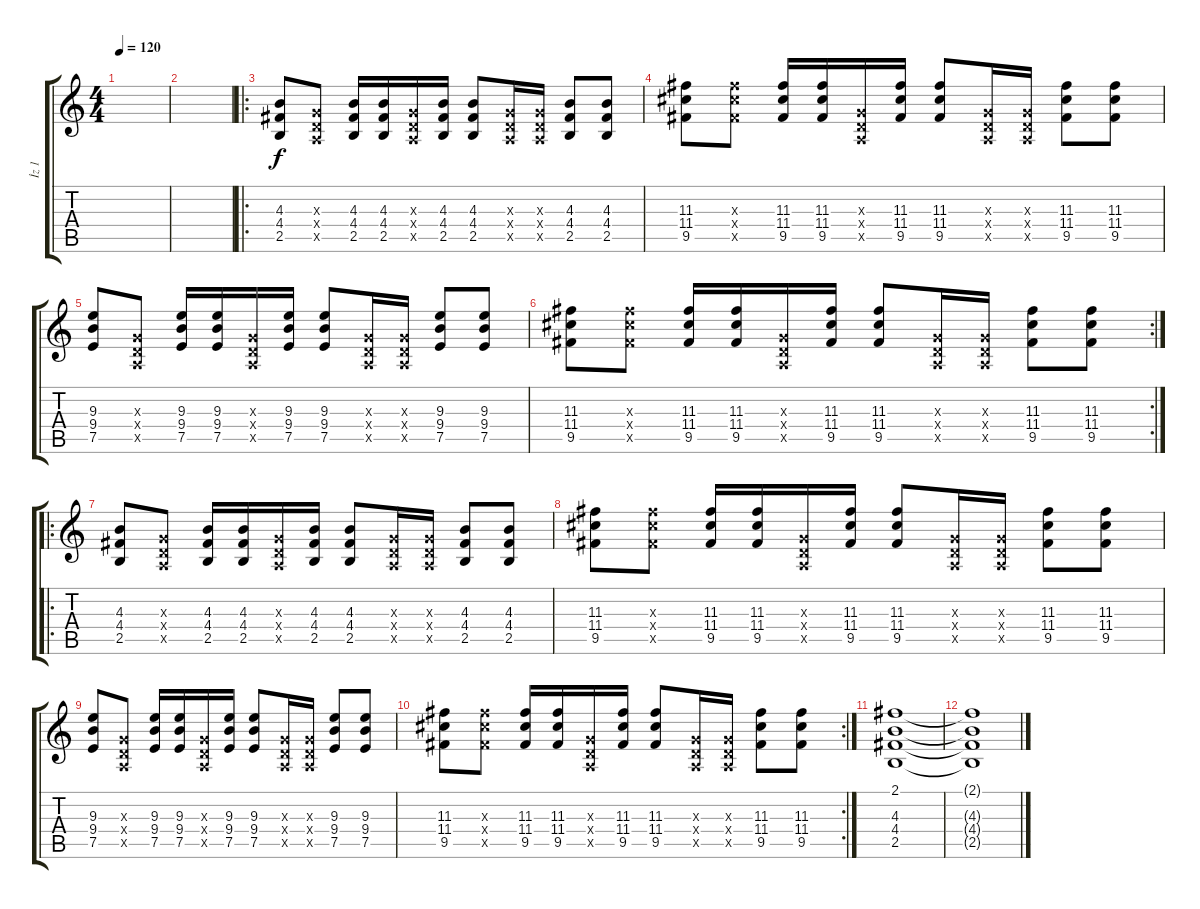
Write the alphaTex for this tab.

\track ("İz 1" "İz 1") {instrument distortionguitar}
\staff {score tabs}
\tuning (E4 B3 G3 D3 A2 E2) {hide}
\ts (4 4)
\tempo 120
\clef g2
\ks c
|
|
\ro
(4.3 4.4 2.5).8 (0.3{x} 0.4{x} 0.5{x}).8 (4.3 4.4 2.5).16 (4.3 4.4 2.5).16 (0.3{x} 0.4{x} 0.5{x}).16 (4.3 4.4 2.5).16 (4.3 4.4 2.5).8 (0.3{x} 0.4{x} 0.5{x}).16 (0.3{x} 0.4{x} 0.5{x}).16 (4.3 4.4 2.5).8 (4.3 4.4 2.5).8 |
(11.3 11.4 9.5).8 (11.3{x} 11.4{x} 9.5{x}).8 (11.3 11.4 9.5).16 (11.3 11.4 9.5).16 (0.3{x} 0.4{x} 0.5{x}).16 (11.3 11.4 9.5).16 (11.3 11.4 9.5).8 (0.3{x} 0.4{x} 0.5{x}).16 (0.3{x} 0.4{x} 0.5{x}).16 (11.3 11.4 9.5).8 (11.3 11.4 9.5).8 |
(9.3 9.4 7.5).8 (0.3{x} 0.4{x} 0.5{x}).8 (9.3 9.4 7.5).16 (9.3 9.4 7.5).16 (0.3{x} 0.4{x} 0.5{x}).16 (9.3 9.4 7.5).16 (9.3 9.4 7.5).8 (0.3{x} 0.4{x} 0.5{x}).16 (0.3{x} 0.4{x} 0.5{x}).16 (9.3 9.4 7.5).8 (9.3 9.4 7.5).8 |
\rc 2
(11.3 11.4 9.5).8 (11.3{x} 11.4{x} 9.5{x}).8 (11.3 11.4 9.5).16 (11.3 11.4 9.5).16 (0.3{x} 0.4{x} 0.5{x}).16 (11.3 11.4 9.5).16 (11.3 11.4 9.5).8 (0.3{x} 0.4{x} 0.5{x}).16 (0.3{x} 0.4{x} 0.5{x}).16 (11.3 11.4 9.5).8 (11.3 11.4 9.5).8 |
\ro
(4.3 4.4 2.5).8 (0.3{x} 0.4{x} 0.5{x}).8 (4.3 4.4 2.5).16 (4.3 4.4 2.5).16 (0.3{x} 0.4{x} 0.5{x}).16 (4.3 4.4 2.5).16 (4.3 4.4 2.5).8 (0.3{x} 0.4{x} 0.5{x}).16 (0.3{x} 0.4{x} 0.5{x}).16 (4.3 4.4 2.5).8 (4.3 4.4 2.5).8 |
(11.3 11.4 9.5).8 (11.3{x} 11.4{x} 9.5{x}).8 (11.3 11.4 9.5).16 (11.3 11.4 9.5).16 (0.3{x} 0.4{x} 0.5{x}).16 (11.3 11.4 9.5).16 (11.3 11.4 9.5).8 (0.3{x} 0.4{x} 0.5{x}).16 (0.3{x} 0.4{x} 0.5{x}).16 (11.3 11.4 9.5).8 (11.3 11.4 9.5).8 |
(9.3 9.4 7.5).8 (0.3{x} 0.4{x} 0.5{x}).8 (9.3 9.4 7.5).16 (9.3 9.4 7.5).16 (0.3{x} 0.4{x} 0.5{x}).16 (9.3 9.4 7.5).16 (9.3 9.4 7.5).8 (0.3{x} 0.4{x} 0.5{x}).16 (0.3{x} 0.4{x} 0.5{x}).16 (9.3 9.4 7.5).8 (9.3 9.4 7.5).8 |
\rc 2
(11.3 11.4 9.5).8 (11.3{x} 11.4{x} 9.5{x}).8 (11.3 11.4 9.5).16 (11.3 11.4 9.5).16 (0.3{x} 0.4{x} 0.5{x}).16 (11.3 11.4 9.5).16 (11.3 11.4 9.5).8 (0.3{x} 0.4{x} 0.5{x}).16 (0.3{x} 0.4{x} 0.5{x}).16 (11.3 11.4 9.5).8 (11.3 11.4 9.5).8 |
(2.1 4.3 4.4 2.5).1 |
(2.1{t} 4.3{t} 4.4{t} 2.5{t}).1
